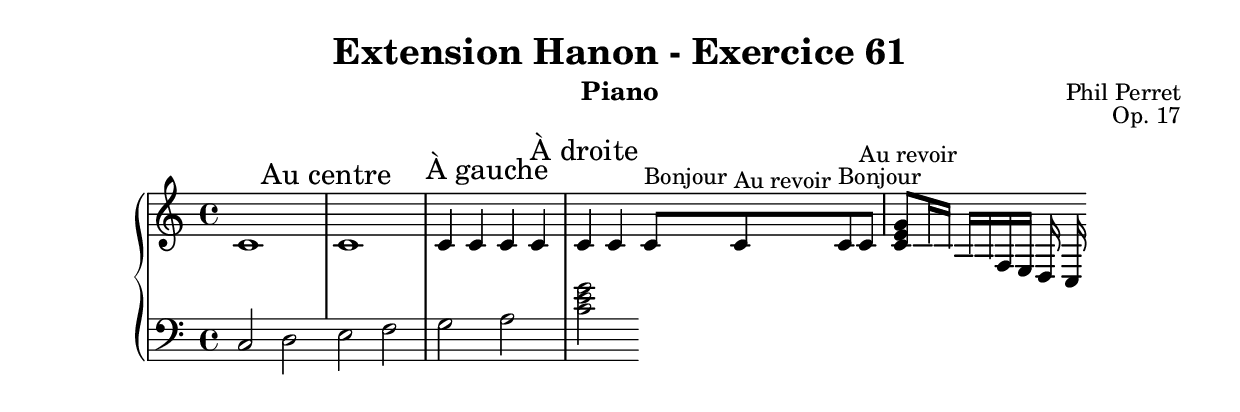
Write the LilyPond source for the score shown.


\paper{
  annotate-spacing = ##f
make-footer = ##f
top-margin = 0.8\in
bottom-margin = 0.8\in
  
  
  ragged-bottom = ##f
  ragged-bottom-last = ##f
}

%{
  Partition produite avec RLily et Lilypond
%}
\version "2.18.2"



\header {
  title = "Extension Hanon - Exercice 61"
  
  composer = "Phil Perret"
  opus = "Op. 17"
  
  instrument = "Piano"
}


\score{
  \new PianoStaff \with {
    \override StaffGrouper.staff-staff-spacing = #'(
      (basic-distance . 3)
      (padding . 3))
  }
  <<
  \new Staff {
  
  \clef treble
  \relative c' {
    \time 4/4
    \override Fingering.direction = #UP
    \textLengthOn c1 \mark "Au centre" c \once \override Score.RehearsalMark.self-alignment-X = #LEFT
\mark "À gauche"
c4 c c c c c \once \override Score.RehearsalMark.self-alignment-X = #RIGHT
\mark "À droite" \textLengthOn
c8^"Bonjour"
\textLengthOff \textLengthOn
c^"Au revoir"
\textLengthOff c8^"Bonjour" c^"Au revoir" <c e g> \hide NoteHead  c16 b a g  \undo \hide NoteHead  f e d c16
  }
}

  \new Staff {
  
  \clef bass
  \relative c {
    \time 4/4
    \override Fingering.direction = #DOWN
    c2 d  \hide Staff.BarLine  | e f  \undo \hide Staff.BarLine  | g a <c e g>
  }
}

>>

  \layout{
  }
}
